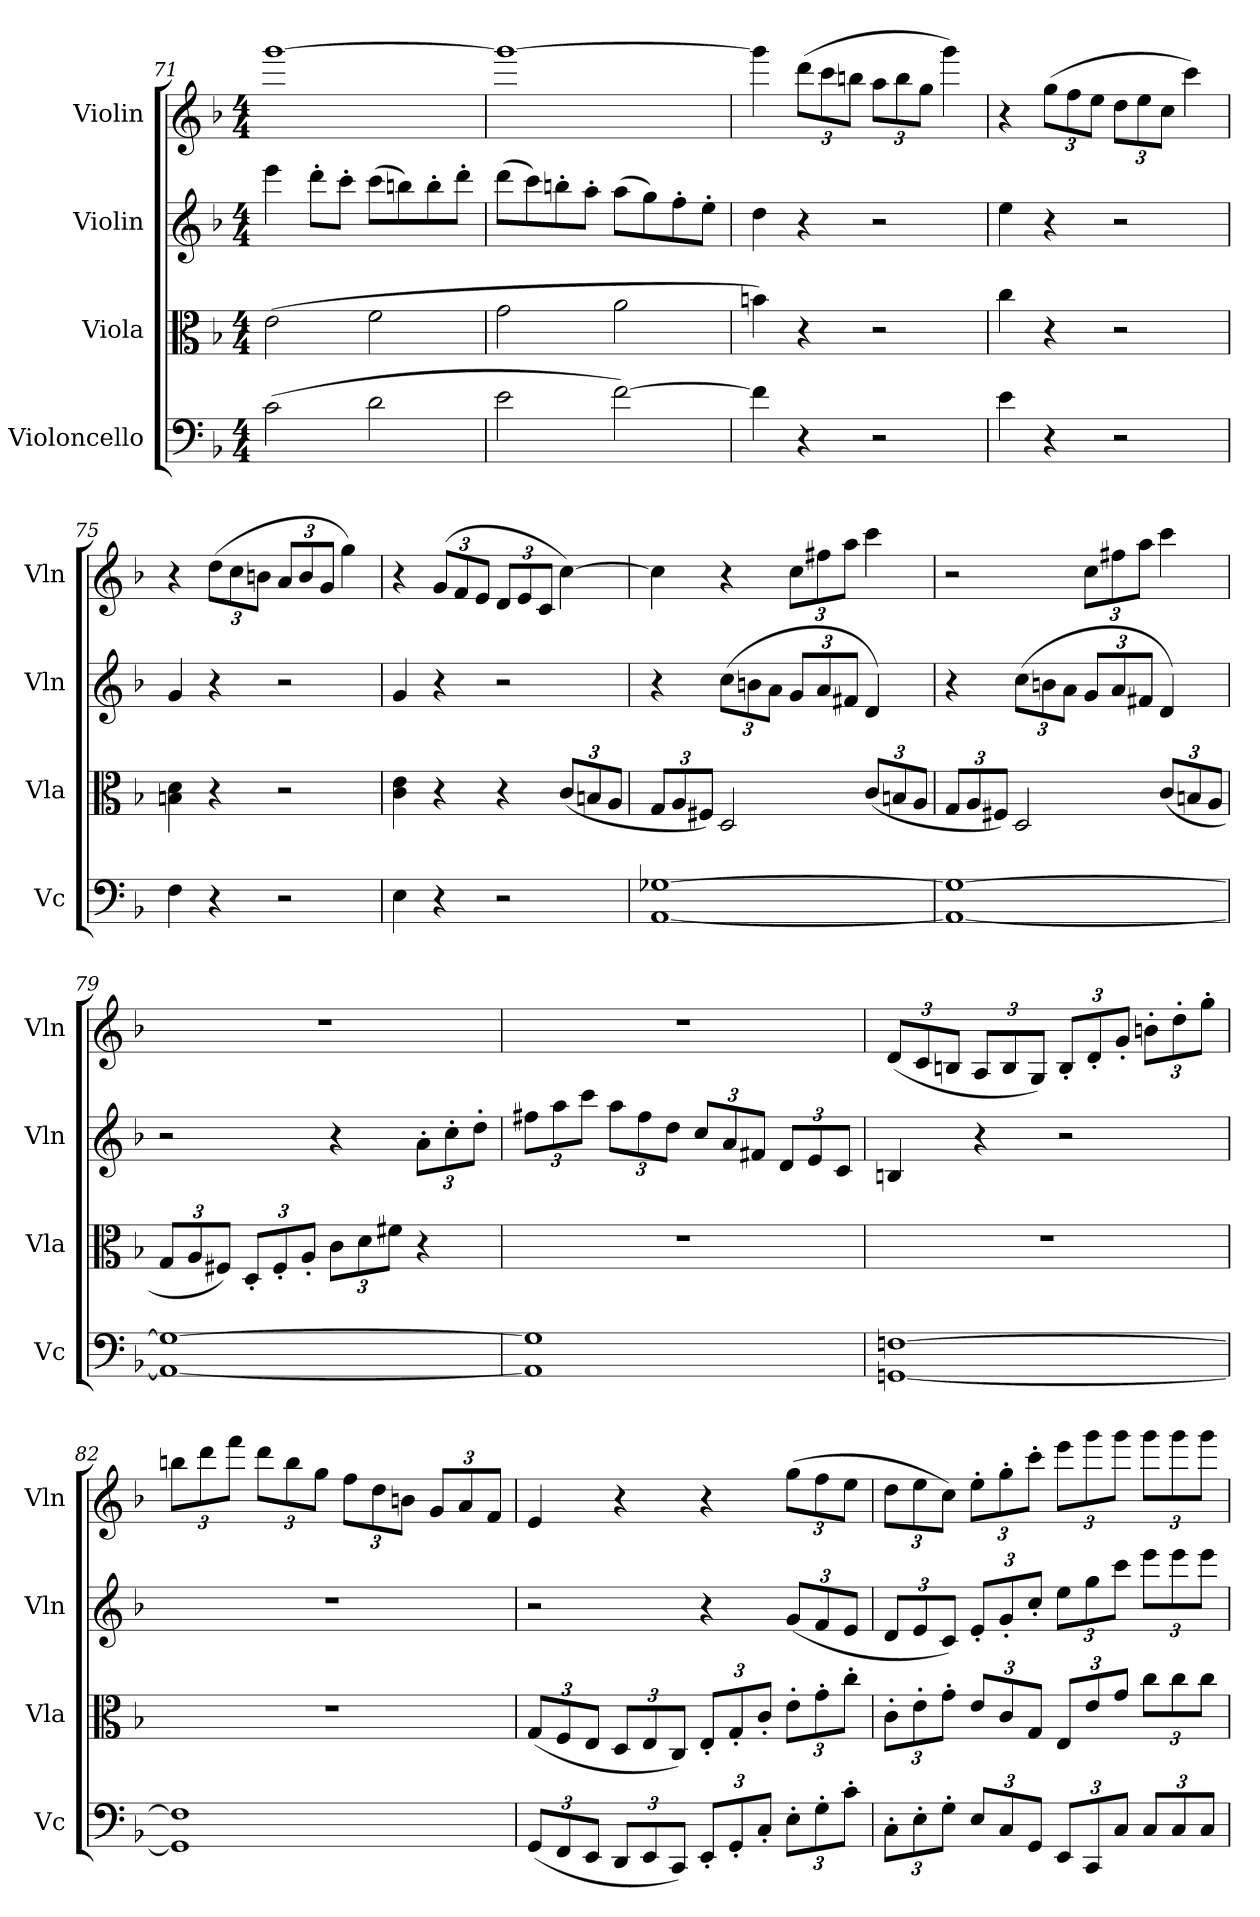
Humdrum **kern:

**kern	**kern	**kern	**kern
*part4	*part3	*part2	*part1
*staff4	*staff3	*staff2	*staff1
*I"Violoncello	*I"Viola	*I"Violin	*I"Violin
*I'Vc	*I'Vla	*I'Vln	*I'Vln
*clefF4	*clefC3	*clefG2	*clefG2
*k[b-]	*k[b-]	*k[b-]	*k[b-]
*M4/4	*M4/4	*M4/4	*M4/4
=71	=71	=71	=71
(2c\	(2e\	4eee\	[1ggg
.	.	8ddd'\L	.
.	.	8ccc'\J	.
2d\	2f\	(8ccc\L	.
.	.	8bbn\)	.
.	.	8bb'\	.
.	.	8ddd'\J	.
=72	=72	=72	=72
2e\	2g\	(8ddd\L	1ggg_
.	.	8ccc\)	.
.	.	8bbn'\	.
.	.	8aa'\J	.
[2f\)	2a\	(8aa\L	.
.	.	8gg\)	.
.	.	8ff'\	.
.	.	8ee'\J	.
=73	=73	=73	=73
4f\]	4bn\)	4dd\	4ggg\]
4r	4r	4r	(12ddd\L
.	.	.	12ccc\
.	.	.	12bbn\J
2r	2r	2r	12aa\L
.	.	.	12bb\
.	.	.	12gg\J
.	.	.	4ggg\)
=74	=74	=74	=74
4e\	4cc\	4ee\	4r
4r	4r	4r	(12gg\L
.	.	.	12ff\
.	.	.	12ee\J
2r	2r	2r	12dd\L
.	.	.	12ee\
.	.	.	12cc\J
.	.	.	4ccc\)
=75	=75	=75	=75
4F\	4Bn\ 4d\	4g/	4r
4r	4r	4r	(12dd\L
.	.	.	12cc\
.	.	.	12bn\J
2r	2r	2r	12a/L
.	.	.	12b/
.	.	.	12g/J
.	.	.	4gg\)
=76	=76	=76	=76
4E\	4c\ 4e\	4g/	4r
4r	4r	4r	(12g/L
.	.	.	12f/
.	.	.	12e/J
2r	4r	2r	12d/L
.	.	.	12e/
.	.	.	12c/J
.	(12c/L	.	[4cc\)
.	12Bn/	.	.
.	12A/J	.	.
=77	=77	=77	=77
[1AA [1G-X	12G/L	4r	4cc\]
.	12A/	.	.
.	12F#X/J)	.	.
.	2D/	(12cc\L	4r
.	.	12bn\	.
.	.	12a\J	.
.	.	12g/L	12cc\L
.	.	12a/	12ff#X\
.	.	12f#X/J	12aa\J
.	(12c/L	4d/)	4ccc\
.	12Bn/	.	.
.	12A/J	.	.
=78	=78	=78	=78
1AA_ 1G-_	12G/L	4r	2r
.	12A/	.	.
.	12F#X/J)	.	.
.	2D/	(12cc\L	.
.	.	12bn\	.
.	.	12a\J	.
.	.	12g/L	12cc\L
.	.	12a/	12ff#X\
.	.	12f#X/J	12aa\J
.	(12c/L	4d/)	4ccc\
.	12Bn/	.	.
.	12A/J	.	.
=79	=79	=79	=79
1AA_ 1G-_	12G/L	2r	1r
.	12A/	.	.
.	12F#X/J)	.	.
.	12D'/L	.	.
.	12F#'/	.	.
.	12A'/J	.	.
.	12c\L	4r	.
.	12d\	.	.
.	12f#X\J	.	.
.	4r	12a'\L	.
.	.	12cc'\	.
.	.	12dd'\J	.
=80	=80	=80	=80
1AA] 1G-]	1r	12ff#X\L	1r
.	.	12aa\	.
.	.	12ccc\J	.
.	.	12aa\L	.
.	.	12ff#\	.
.	.	12dd\J	.
.	.	12cc/L	.
.	.	12a/	.
.	.	12f#X/J	.
.	.	12d/L	.
.	.	12e/	.
.	.	12c/J	.
=81	=81	=81	=81
[1GGn [1Fn	1r	4Bn/	(12d/L
.	.	.	12c/
.	.	.	12Bn/J
.	.	4r	12A/L
.	.	.	12B/
.	.	.	12G/J)
.	.	2r	12B'/L
.	.	.	12d'/
.	.	.	12g'/J
.	.	.	12bn'\L
.	.	.	12dd'\
.	.	.	12gg'\J
=82	=82	=82	=82
1GG] 1F]	1r	1r	12bbn\L
.	.	.	12ddd\
.	.	.	12fff\J
.	.	.	12ddd\L
.	.	.	12bb\
.	.	.	12gg\J
.	.	.	12ff\L
.	.	.	12dd\
.	.	.	12bn\J
.	.	.	12g/L
.	.	.	12a/
.	.	.	12f/J
=83	=83	=83	=83
(12GG/L	(12G/L	2r	4e/
12FF/	12F/	.	.
12EE/J	12E/J	.	.
12DD/L	12D/L	.	4r
12EE/	12E/	.	.
12CC/J)	12C/J)	.	.
12EE'/L	12E'/L	4r	4r
12GG'/	12G'/	.	.
12C'/J	12c'/J	.	.
12E'\L	12e'\L	(12g/L	(12gg\L
12G'\	12g'\	12f/	12ff\
12c'\J	12cc'\J	12e/J	12ee\J
=84	=84	=84	=84
12C'\L	12c'\L	12d/L	12dd\L
12E'\	12e'\	12e/	12ee\
12G'\J	12g'\J	12c/J)	12cc\J)
12E/L	12e/L	12e'/L	12ee'\L
12C/	12c/	12g'/	12gg'\
12GG/J	12G/J	12cc'/J	12ccc'\J
12EE/L	12E/L	12ee\L	12eee\L
12CC/	12e/	12gg\	12ggg\
12C/J	12g/J	12ccc\J	12ggg\J
12C/L	12cc\L	12eee\L	12ggg\L
12C/	12cc\	12eee\	12ggg\
12C/J	12cc\J	12eee\J	12ggg\J
=	=	=	=
*-	*-	*-	*-
